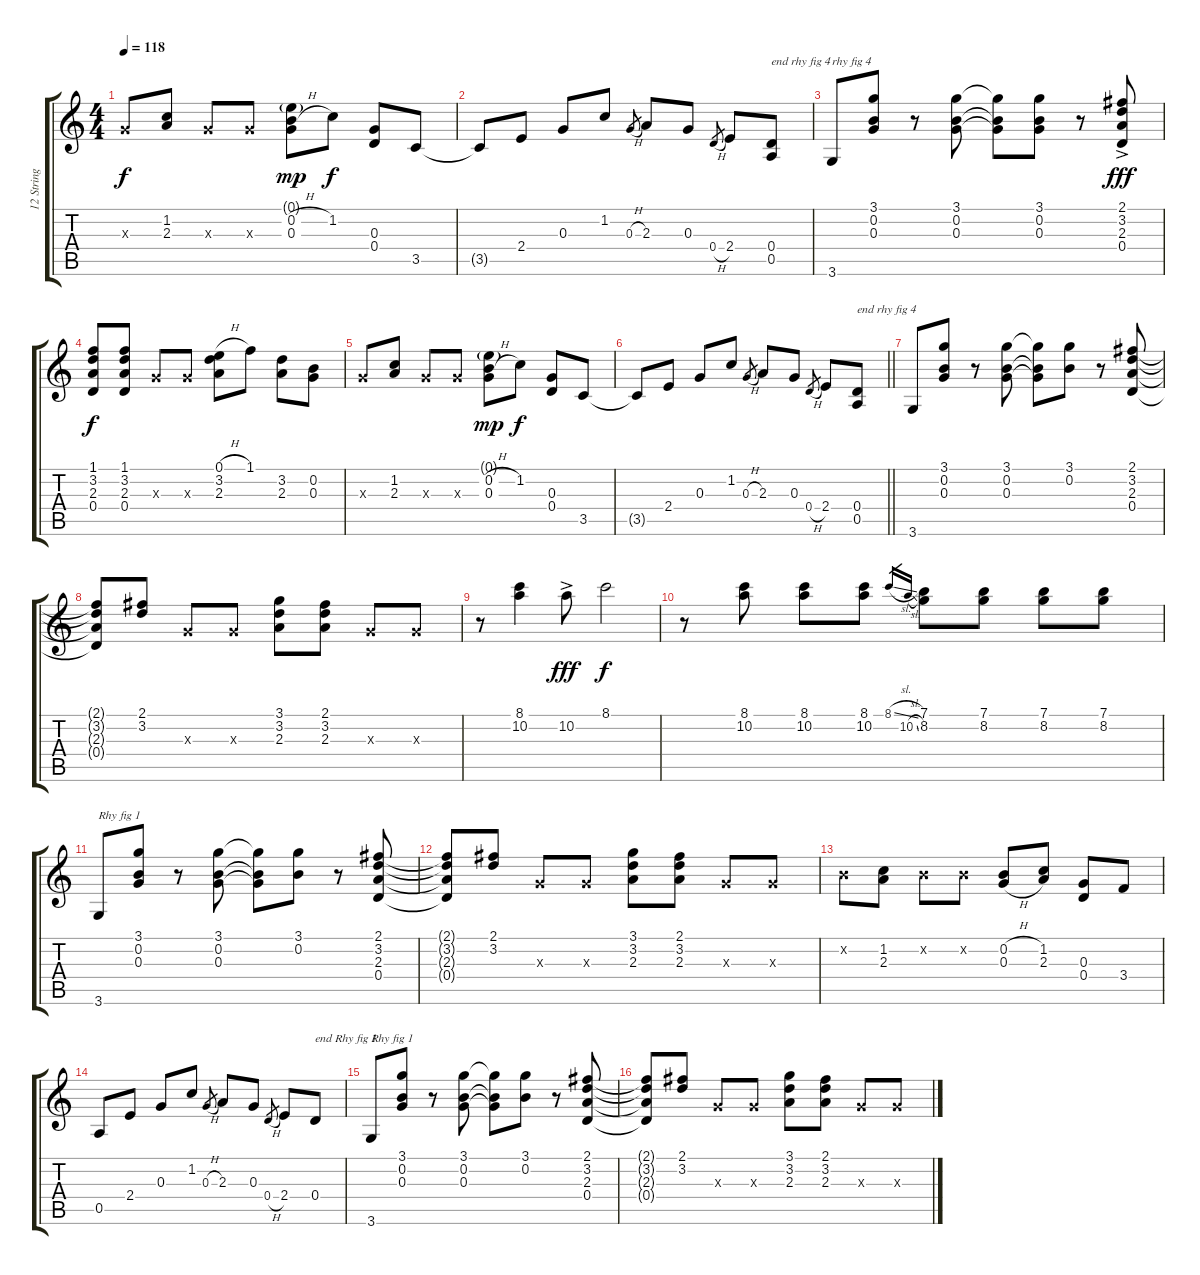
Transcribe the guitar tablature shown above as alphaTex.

\track ("12 String Acoustic" "12 String ") {instrument acousticguitarsteel}
\staff {score tabs}
\tuning (E4 B3 G3 D3 A2 E2) {hide}
\ts (4 4)
\tempo 118
\clef g2
\ks c
0.3{x}.8{dy f} (1.2 2.3).8 0.3{x}.8 0.3{x}.8 (0.1{g} 0.2{h} 0.3).8{dy mp} 1.2.8{dy f} (0.3 0.4).8 3.5.8 |
3.5{t}.8 2.4.8 0.3.8 1.2.8 0.3{h}.8{gr} 2.3.8 0.3.8 0.4{h}.8{gr} 2.4.8 (0.4 0.5).8{txt "end rhy fig 4"} |
3.6.8{txt "rhy fig 4"} (3.1 0.2 0.3).8 r.8 (3.1 0.2 0.3).8 (3.1{t} 0.2{t} 0.3{t}).8 (3.1 0.2 0.3).8 r.8 (2.1{ac} 3.2{ac} 2.3{ac} 0.4{ac}).8{dy fff} |
(1.1 3.2 2.3 0.4).8{dy f} (1.1 3.2 2.3 0.4).8 0.3{x}.8 0.3{x}.8 (0.1{h} 3.2 2.3).8 1.1.8 (3.2 2.3).8 (0.2 0.3).8 |
0.3{x}.8 (1.2 2.3).8 0.3{x}.8 0.3{x}.8 (0.1{g} 0.2{h} 0.3).8{dy mp} 1.2.8{dy f} (0.3 0.4).8 3.5.8 |
\barLineRight lightlight
3.5{t}.8 2.4.8 0.3.8 1.2.8 0.3{h}.8{gr} 2.3.8 0.3.8 0.4{h}.8{gr} 2.4.8 (0.4 0.5).8{txt "end rhy fig 4"} |
3.6.8 (3.1 0.2 0.3).8 r.8 (3.1 0.2 0.3).8 (3.1{t} 0.2{t} 0.3{t}).8 (3.1 0.2).8 r.8 (2.1 3.2 2.3 0.4).8 |
(2.1{t} 3.2{t} 2.3{t} 0.4{t}).8 (2.1 3.2).8 0.3{x}.8 0.3{x}.8 (3.1 3.2 2.3).8 (2.1 3.2 2.3).8 0.3{x}.8 0.3{x}.8 |
r.8 (8.1 10.2).4 10.2{ac}.8{dy fff} 8.1.2{dy f} |
r.8 (8.1 10.2).8 (8.1 10.2).8 (8.1 10.2).8 8.1{sl}.16{gr} 10.2{sl}.16{gr} (7.1 8.2).8 (7.1 8.2).8 (7.1 8.2).8 (7.1 8.2).8 |
3.6.8{txt "Rhy fig 1"} (3.1 0.2 0.3).8 r.8 (3.1 0.2 0.3).8 (3.1{t} 0.2{t} 0.3{t}).8 (3.1 0.2).8 r.8 (2.1 3.2 2.3 0.4).8 |
(2.1{t} 3.2{t} 2.3{t} 0.4{t}).8 (2.1 3.2).8 0.3{x}.8 0.3{x}.8 (3.1 3.2 2.3).8 (2.1 3.2 2.3).8 0.3{x}.8 0.3{x}.8 |
0.2{x}.8 (1.2 2.3).8 0.2{x}.8 0.2{x}.8 (0.2{h} 0.3{h}).8 (1.2 2.3).8 (0.3 0.4).8 3.4.8 |
0.5.8 2.4.8 0.3.8 1.2.8 0.3{h}.8{gr} 2.3.8 0.3.8 0.4{h}.8{gr} 2.4.8 0.4.8{txt "end Rhy fig 1"} |
3.6.8{txt "Rhy fig 1"} (3.1 0.2 0.3).8 r.8 (3.1 0.2 0.3).8 (3.1{t} 0.2{t} 0.3{t}).8 (3.1 0.2).8 r.8 (2.1 3.2 2.3 0.4).8 |
(2.1{t} 3.2{t} 2.3{t} 0.4{t}).8 (2.1 3.2).8 0.3{x}.8 0.3{x}.8 (3.1 3.2 2.3).8 (2.1 3.2 2.3).8 0.3{x}.8 0.3{x}.8
